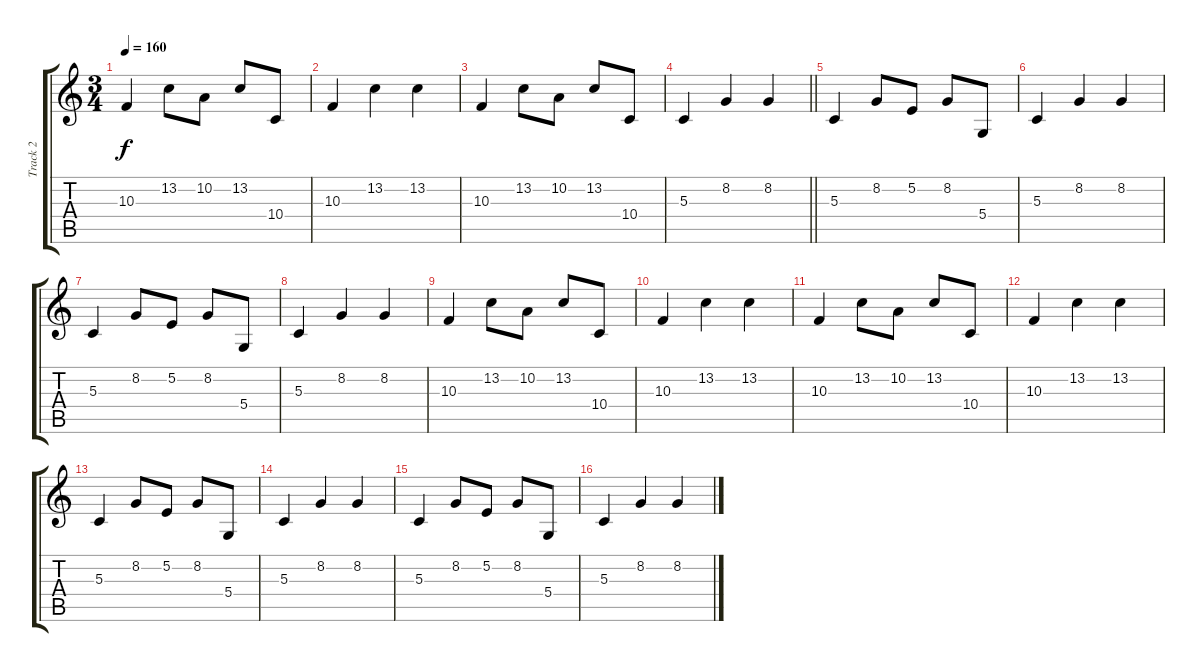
\track ("Track 2" "Track 2") {instrument tubularbells}
\staff {score tabs}
\tuning (E4 B3 G3 D3 A2 E2) {hide}
\ts (3 4)
\tempo 160
\clef g2
\ks c
10.3.4{dy f} 13.2.8 10.2.8 13.2.8 10.4.8 |
10.3.4 13.2.4 13.2.4 |
10.3.4 13.2.8 10.2.8 13.2.8 10.4.8 |
\barLineRight lightlight
5.3.4 8.2.4 8.2.4 |
\section ("" "")
5.3.4 8.2.8 5.2.8 8.2.8 5.4.8 |
5.3.4 8.2.4 8.2.4 |
5.3.4 8.2.8 5.2.8 8.2.8 5.4.8 |
5.3.4 8.2.4 8.2.4 |
10.3.4 13.2.8 10.2.8 13.2.8 10.4.8 |
10.3.4 13.2.4 13.2.4 |
10.3.4 13.2.8 10.2.8 13.2.8 10.4.8 |
10.3.4 13.2.4 13.2.4 |
5.3.4 8.2.8 5.2.8 8.2.8 5.4.8 |
5.3.4 8.2.4 8.2.4 |
5.3.4 8.2.8 5.2.8 8.2.8 5.4.8 |
5.3.4 8.2.4 8.2.4
